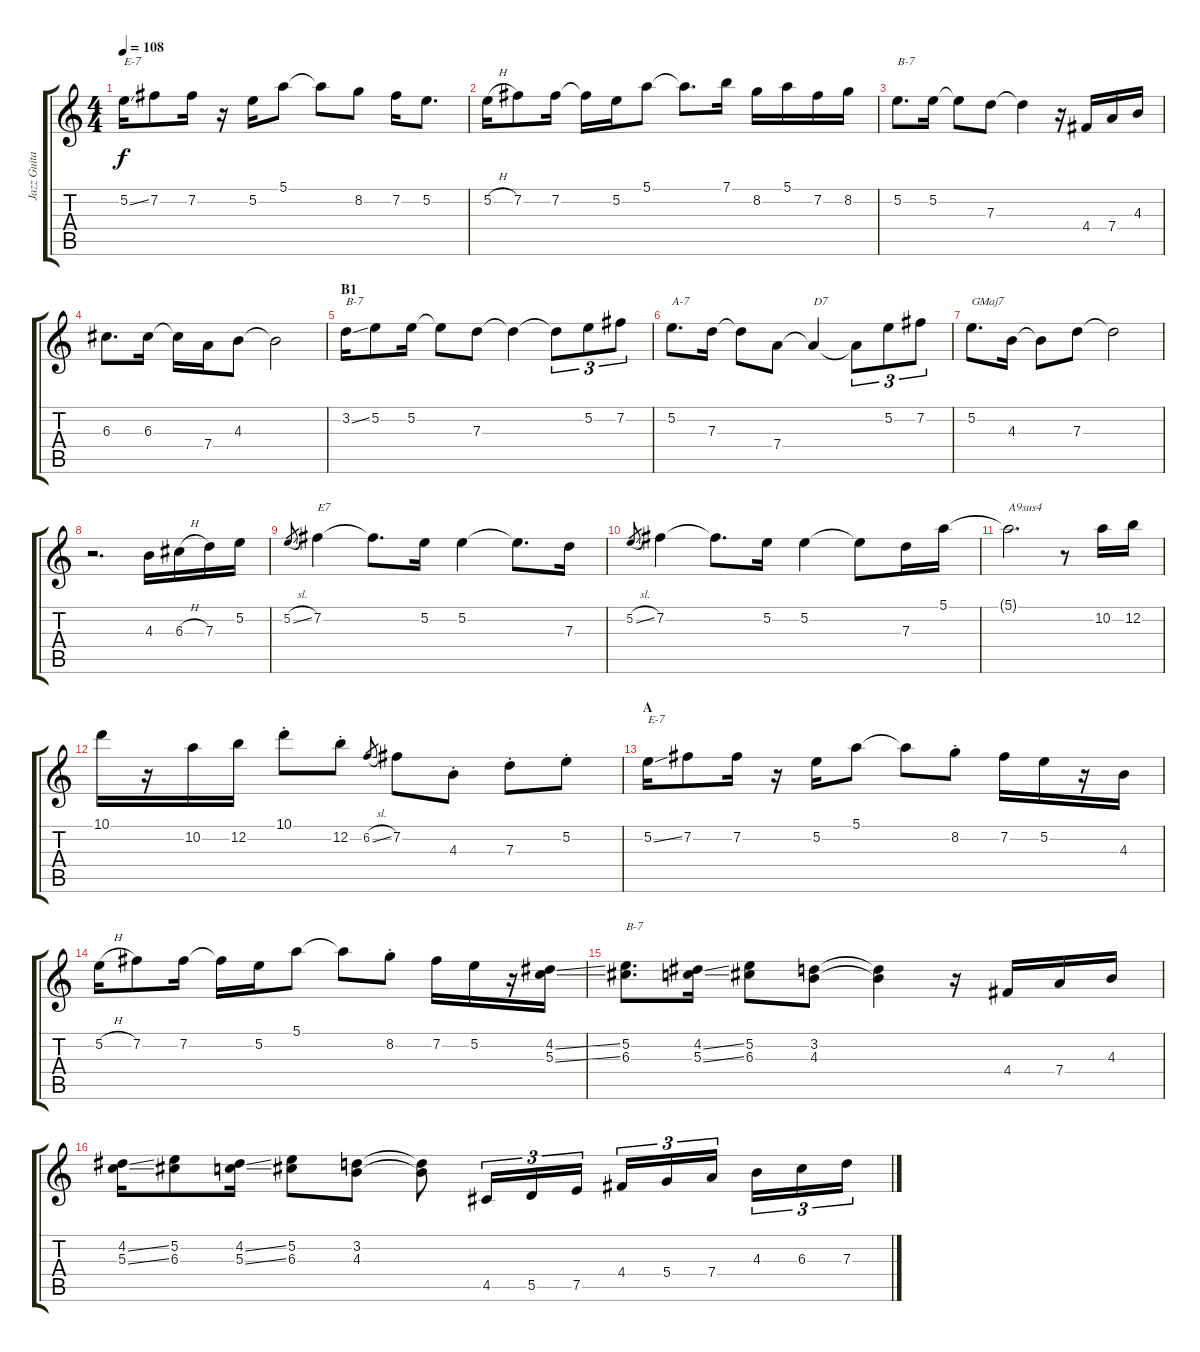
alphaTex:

\track ("Jazz Guitar" "Jazz Guita") {instrument electricguitarjazz}
\staff {score tabs}
\tuning (E4 B3 G3 D3 A2 E2) {hide}
\ts (4 4)
\tempo 108
\clef g2
\ks c
5.2{ss}.16{txt "E-7" dy f} 7.2.8 7.2.16 r.16 5.2.16 5.1.8 5.1{t}.8 8.2.8 7.2.16 5.2.8{d} |
5.2{h}.16 7.2.8 7.2.16 7.2{t}.16 5.2.16 5.1.8 5.1{t}.8{d} 7.1.16 8.2.16 5.1.16 7.2.16 8.2.16 |
5.2.8{d txt "B-7"} 5.2.16 5.2{t}.8 7.3.8 7.3{t}.4 r.16 4.4.16 7.4.16 4.3.16 |
6.3.8{d} 6.3.16 6.3{t}.16 7.4.16 4.3.8 4.3{t}.2 |
\section ("" "B1")
3.2{ss}.16{txt "B-7"} 5.2.8 5.2.16 5.2{t}.8 7.3.8 7.3{t}.4 7.3{t}.8{tu (3 2)} 5.2.8{tu (3 2)} 7.2.8{tu (3 2)} |
5.2.8{d txt "A-7"} 7.3.16 7.3{t}.8 7.4.8 7.4{t}.4{txt "D7"} 7.4{t}.8{tu (3 2)} 5.2.8{tu (3 2)} 7.2.8{tu (3 2)} |
5.2.8{d txt "GMaj7"} 4.3.16 4.3{t}.8 7.3.8 7.3{t}.2 |
r.2{d} 4.3.16 6.3{h}.16 7.3.16 5.2.16 |
5.2{sl}.8{gr} 7.2.4{txt "E7"} 7.2{t}.8{d} 5.2.16 5.2.4 5.2{t}.8{d} 7.3.16 |
5.2{sl}.8{gr} 7.2.4 7.2{t}.8{d} 5.2.16 5.2.4 5.2{t}.8 7.3.16 5.1.16 |
5.1{t}.2{d txt "A9sus4"} r.8 10.2.16 12.2.16 |
10.1.16 r.16 10.2.16 12.2.16 10.1{st}.8 12.2{st}.8 6.2{sl}.8{gr} 7.2.8 4.3{st}.8 7.3{st}.8 5.2{st}.8 |
\section ("" "A")
5.2{ss}.16{txt "E-7"} 7.2.8 7.2.16 r.16 5.2.16 5.1.8 5.1{t}.8 8.2{st}.8 7.2.16 5.2.16 r.16 4.3.16 |
5.2{h}.16 7.2.8 7.2.16 7.2{t}.16 5.2.16 5.1.8 5.1{t}.8 8.2{st}.8 7.2.16 5.2.16 r.16 (4.2{ss} 5.3{ss}).16 |
(5.2 6.3).8{d txt "B-7"} (4.2{ss} 5.3{ss}).16 (5.2 6.3).8 (3.2 4.3).8 (3.2{t} 4.3{t}).4 r.16 4.4.16 7.4.16 4.3.16 |
(4.2{ss} 5.3{ss}).16 (5.2 6.3).8 (4.2{ss} 5.3{ss}).16 (5.2 6.3).8 (3.2 4.3).8 (3.2{t} 4.3{t}).8 4.5.16{tu (3 2)} 5.5.16{tu (3 2)} 7.5.16{tu (3 2)} 4.4.16{tu (3 2)} 5.4.16{tu (3 2)} 7.4.16{tu (3 2) beam splitsecondary} 4.3.16{tu (3 2)} 6.3.16{tu (3 2)} 7.3.16{tu (3 2)}
